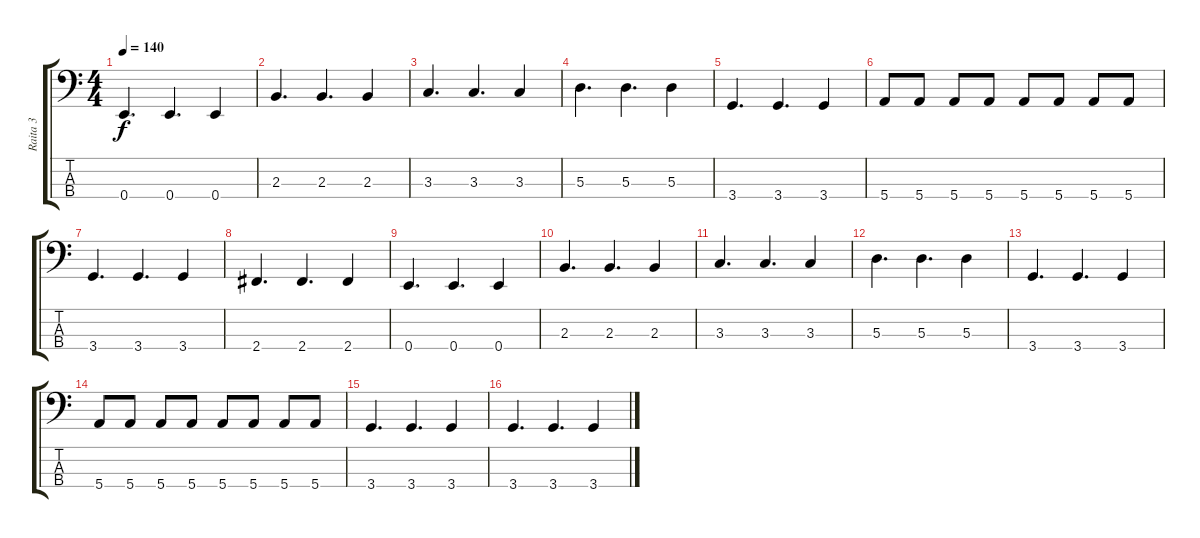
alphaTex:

\track ("Raita 3" "Raita 3") {instrument electricbassfinger}
\staff {score tabs}
\tuning (G2 D2 A1 E1) {hide}
\ts (4 4)
\tempo 140
\clef f4
\ks c
0.4.4{d dy f} 0.4.4{d} 0.4.4 |
2.3.4{d} 2.3.4{d} 2.3.4 |
3.3.4{d} 3.3.4{d} 3.3.4 |
5.3.4{d} 5.3.4{d} 5.3.4 |
3.4.4{d} 3.4.4{d} 3.4.4 |
5.4.8 5.4.8 5.4.8 5.4.8 5.4.8 5.4.8 5.4.8 5.4.8 |
3.4.4{d} 3.4.4{d} 3.4.4 |
2.4.4{d} 2.4.4{d} 2.4.4 |
0.4.4{d} 0.4.4{d} 0.4.4 |
2.3.4{d} 2.3.4{d} 2.3.4 |
3.3.4{d} 3.3.4{d} 3.3.4 |
5.3.4{d} 5.3.4{d} 5.3.4 |
3.4.4{d} 3.4.4{d} 3.4.4 |
5.4.8 5.4.8 5.4.8 5.4.8 5.4.8 5.4.8 5.4.8 5.4.8 |
3.4.4{d} 3.4.4{d} 3.4.4 |
3.4.4{d} 3.4.4{d} 3.4.4
